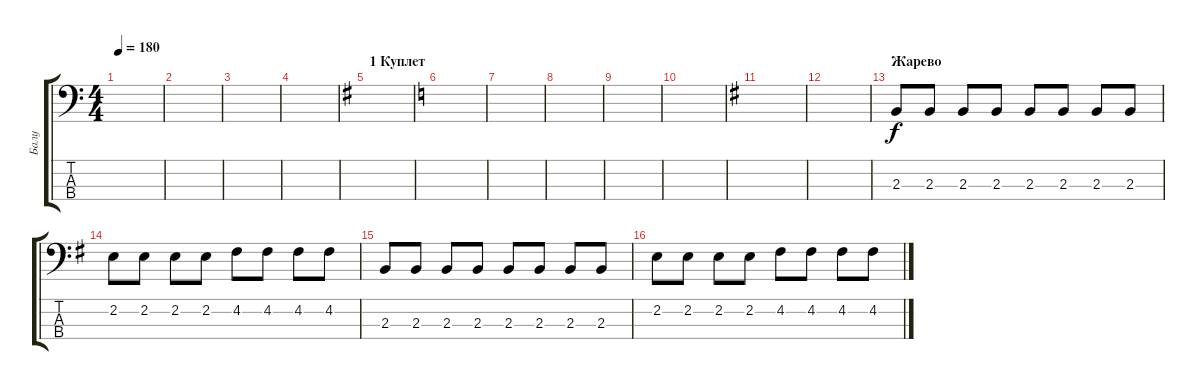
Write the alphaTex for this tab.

\track ("Балу" "Балу") {instrument electricbasspick}
\staff {score tabs}
\tuning (G2 D2 A1 E1) {hide}
\ts (4 4)
\tempo 180
\clef f4
\ks c
|
|
|
|
\section ("" "1 Куплет")
\ks g
|
\ks c
|
|
|
|
|
\ks g
|
|
\section ("" "Жарево")
2.3.8 2.3.8 2.3.8 2.3.8 2.3.8 2.3.8 2.3.8 2.3.8 |
2.2.8 2.2.8 2.2.8 2.2.8 4.2.8 4.2.8 4.2.8 4.2.8 |
2.3.8 2.3.8 2.3.8 2.3.8 2.3.8 2.3.8 2.3.8 2.3.8 |
2.2.8 2.2.8 2.2.8 2.2.8 4.2.8 4.2.8 4.2.8 4.2.8
